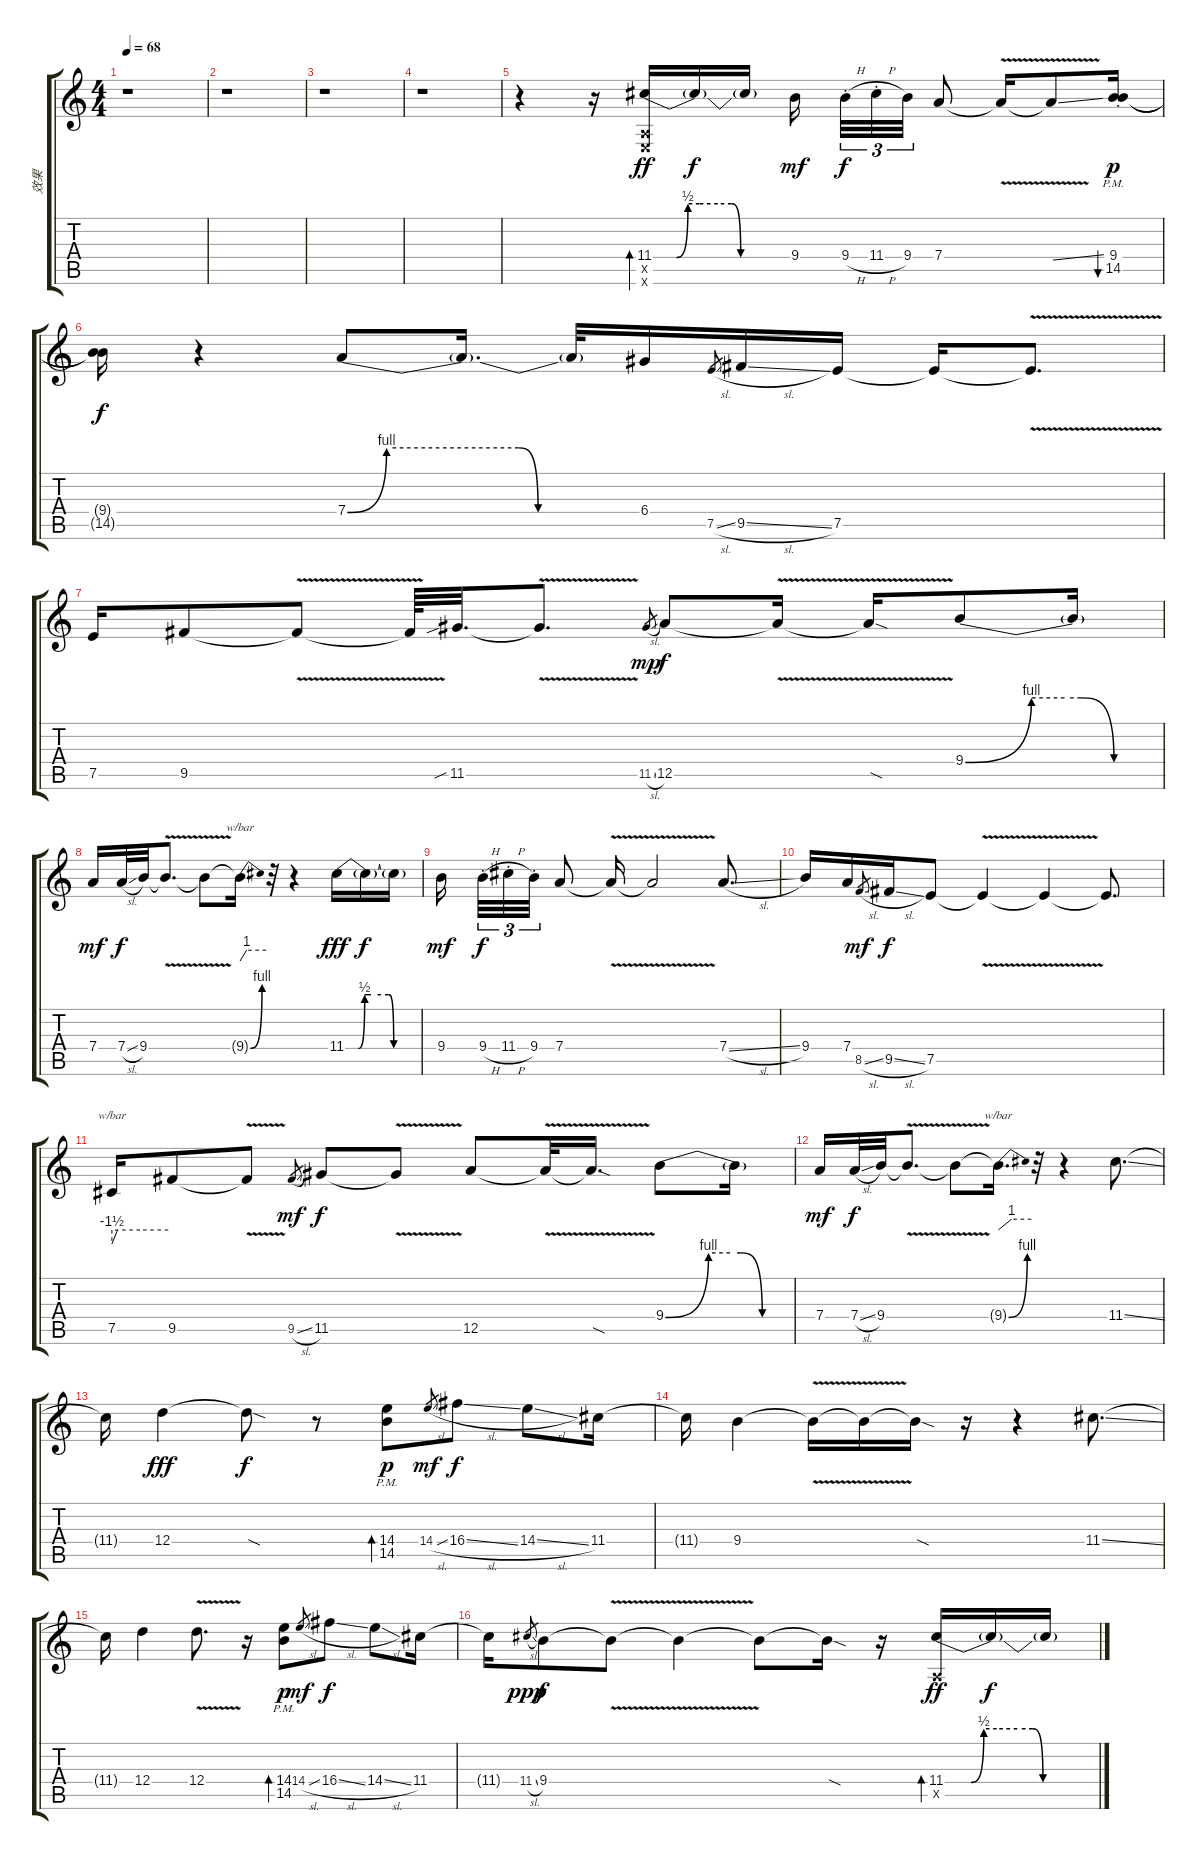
\track ("效果" "效果") {instrument overdrivenguitar}
\staff {score tabs}
\tuning (E4 B3 G3 D3 A2 E2) {hide}
\ts (4 4)
\tempo 68
\clef g2
\ks c
r.1{dy ff instrument overdrivenguitar} |
r.1 |
r.1 |
r.1 |
r.4 r.16 (11.4{be (custom 0 0 10 0 15 2 20 2 28 2 34 2 38 0 50 0 60 0)} 0.5{x} 0.6{x}).16{bd 120} 11.4{t}.16{dy f} 11.4{t}.16 9.4.16{dy mf beam splitsecondary} 9.4{h st}.32{tu (3 2) dy f} 11.4{h st}.32{tu (3 2)} 9.4.32{tu (3 2)} 7.4.8 7.4{v t}.16 7.4{v ss t}.8 (9.4{st} 14.5{pm}).16{bu 60 txt "" dy p} |
(9.4{t} 14.5{t}).16{dy f} r.4 7.4{be (custom 0 0 8 4 35 4 39 0 46 0 60 0)}.8 7.4{t}.16{d} 7.4{t}.32 6.4.16 7.5{sl}.8{gr} 9.5{sl}.16 7.5.16 7.5{t}.16 7.5{v t}.8{d} |
7.5.16 9.5.8 9.5{v t}.8 9.5{t}.64 11.5{sib}.32{d} 11.5{v t}.8{d} 11.5{sl}.8{gr dy mp} 12.5.8{dy f} 12.5{v t}.16 12.5{sod t}.16 9.4{be (custom 0 0 20 4 30 4 35 4 45 0 60 0)}.8 9.4{t}.16 |
7.4.16{dy mf} 7.4{sl}.32{dy f} 9.4.32 9.4{v t}.8{d} 9.4{t}.8 9.4{be (bend 0 0 60 4) t}.16{d tbe (custom default 0 0 15 4 60 4)} r.32 r.4 11.4{be (custom 0 0 10 0 15 2 20 2 28 2 34 2 38 0 50 0 60 0)}.16{dy fff} 11.4{t}.16{dy f} 11.4{t}.16 |
9.4.16{dy mf beam splitsecondary} 9.4{h st}.32{tu (3 2) dy f} 11.4{h st}.32{tu (3 2)} 9.4{st}.32{tu (3 2)} 7.4.8 7.4{v t}.16 7.4{v t}.2 7.4{sl}.8{d} |
9.4.16 7.4.16 8.5{sl}.8{gr dy mf} 9.5{sl}.16{dy f} 7.5.8 7.5{v t}.4 7.5{t}.4 7.5{t}.8{d} |
7.5.16{tbe (custom default 0 -6 6 0 30 0 60 0)} 9.5.8 9.5{v t}.8 9.5{sl}.8{gr dy mf} 11.5.8{dy f} 11.5{v t}.8 12.5.8 12.5{v t}.32 12.5{sod t}.16{d} 9.4{be (custom 0 0 20 4 30 4 35 4 45 0 60 0)}.8 9.4{t}.16 |
7.4.16{dy mf} 7.4{sl}.32{dy f} 9.4.32 9.4{v t}.8{d} 9.4{t}.8 9.4{be (bend 0 0 60 4) t}.16{d tbe (custom default 0 0 24 4 60 4)} r.32 r.4 11.4{ss}.8{d} |
11.4{t}.16 12.4.4{dy fff} 12.4{sod t}.8{dy f} r.8 (14.4 14.5{pm}).8{bd 240 dy p} 14.4{sl}.8{gr dy mf} 16.4{sl}.8{dy f} 14.4{sl}.8 11.4.16 |
11.4{t}.16 9.4.4 9.4{v t}.16 9.4{t}.16 9.4{sod t}.16 r.16 r.4 11.4{ss}.8{d} |
11.4{t}.16 12.4.4 12.4{v}.8{d} r.16 (14.4 14.5{pm}).8{bd 240 dy p} 14.4{sl}.8{gr dy mf} 16.4{sl}.8{dy f} 14.4{sl}.8 11.4.16 |
11.4{t}.16 11.4{sl}.8{gr dy ppp} 9.4.8{dy f} 9.4{v t}.8 9.4{t}.4 9.4{t}.8 9.4{sod t}.16 r.16 (11.4{be (custom 0 0 10 0 15 2 20 2 28 2 34 2 38 0 50 0 60 0)} 0.5{x}).16{bd 120 dy ff} 11.4{t}.16{dy f} 11.4{t}.16
